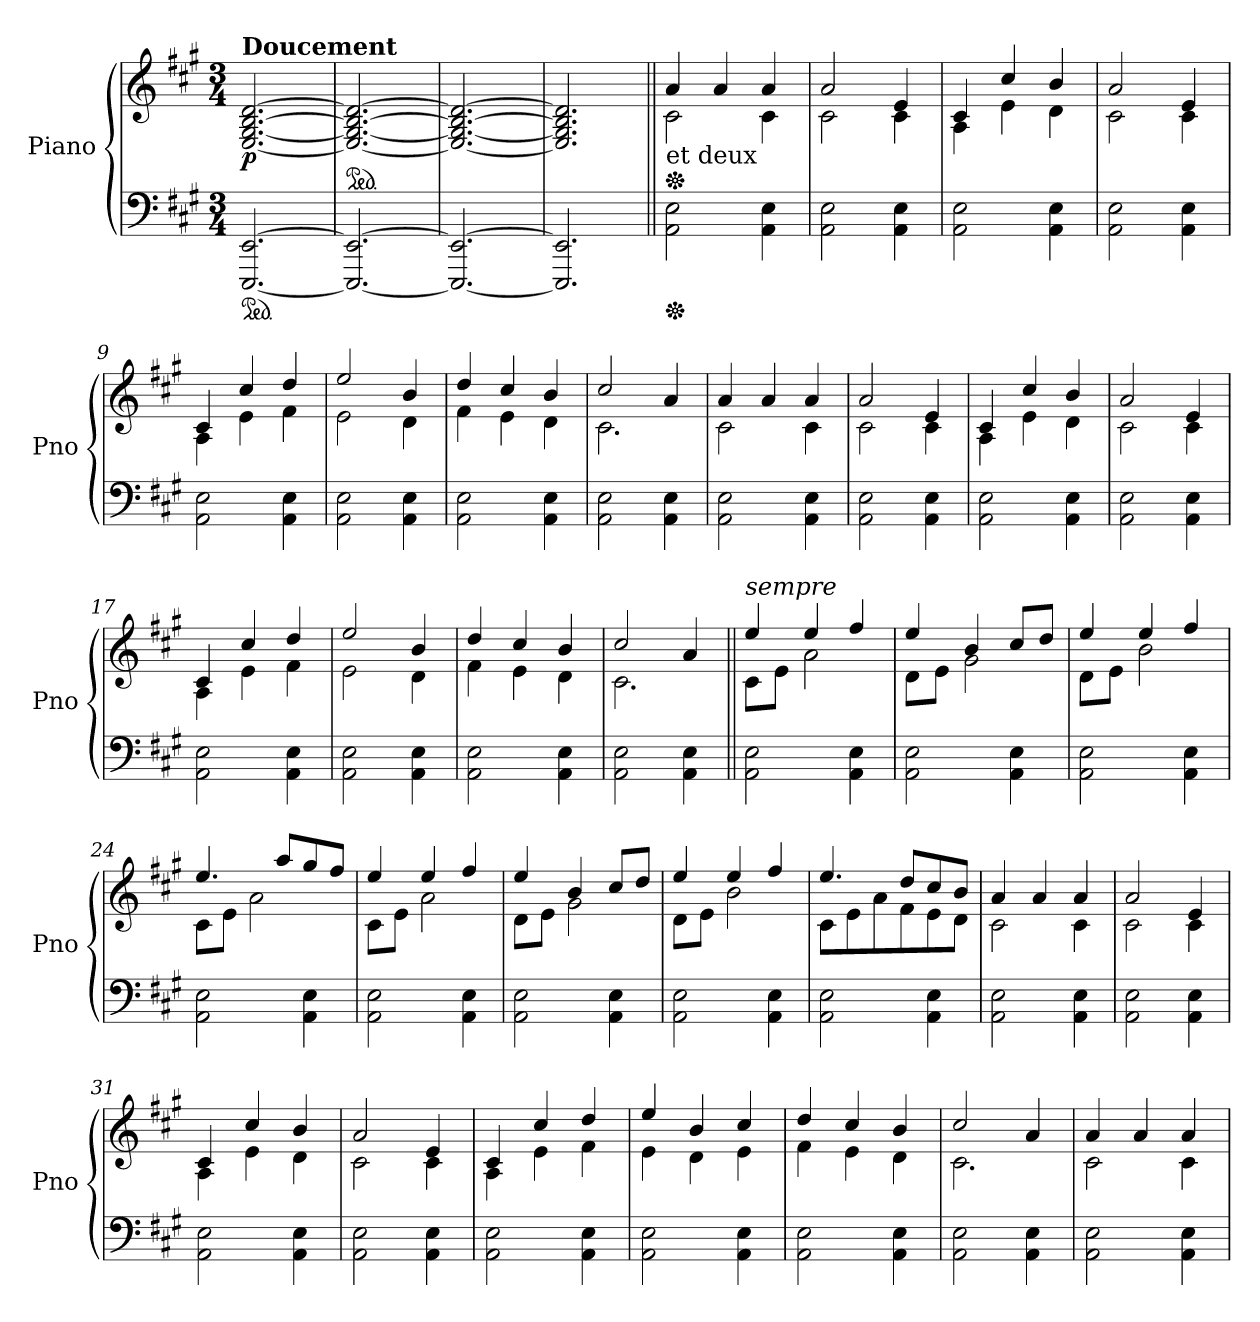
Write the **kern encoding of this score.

**kern	**kern	**dynam
*part1	*part1	*part1
*staff2	*staff1	*staff1/2
*I"Piano	*	*
*I'Pno	*	*
*clefF4	*clefG2	*
*k[f#c#g#]	*k[f#c#g#]	*
*M3/4	*M3/4	*
*ped	*	*
=1	=1	=1
!	!LO:TX:a:B:t=Doucement	!
!	!	!LO:DY:b
[2.EEE/ [2.EE/	[2.E/ [2.G#/ [2.B/ [2.d/	p
=2	=2	=2
*	*ped	*
2.EEE/_ 2.EE/_	2.E/_ 2.G#/_ 2.B/_ 2.d/_	.
=3	=3	=3
2.EEE/_ 2.EE/_	2.E/_ 2.G#/_ 2.B/_ 2.d/_	.
=4	=4	=4
2.EEE/] 2.EE/]	2.E/] 2.G#/] 2.B/] 2.d/]	.
=5||	=5||	=5||
*Xped	*	*
*	*Xped	*
*	*^	*
!	!LO:TX:b:t=et deux	!	!
2AA\ 2E\	4a/	2c#\	.
.	4a/	.	.
4AA\ 4E\	4a/	4c#\	.
=6	=6	=6	=6
2AA\ 2E\	2a/	2c#\	.
4AA\ 4E\	4e/	4c#\	.
=7	=7	=7	=7
2AA\ 2E\	4c#/	4A\	.
.	4cc#/	4e\	.
4AA\ 4E\	4b/	4d\	.
!!LO:LB:g=z	!!
=8	=8	=8	=8
2AA\ 2E\	2a/	2c#\	.
4AA\ 4E\	4e/	4c#\	.
=9	=9	=9	=9
2AA\ 2E\	4c#/	4A\	.
.	4cc#/	4e\	.
4AA\ 4E\	4dd/	4f#\	.
=10	=10	=10	=10
2AA\ 2E\	2ee/	2e\	.
4AA\ 4E\	4b/	4d\	.
=11	=11	=11	=11
2AA\ 2E\	4dd/	4f#\	.
.	4cc#/	4e\	.
4AA\ 4E\	4b/	4d\	.
=12	=12	=12	=12
2AA\ 2E\	2cc#/	2.c#\	.
4AA\ 4E\	4a/	.	.
=13	=13	=13	=13
2AA\ 2E\	4a/	2c#\	.
.	4a/	.	.
4AA\ 4E\	4a/	4c#\	.
=14	=14	=14	=14
2AA\ 2E\	2a/	2c#\	.
4AA\ 4E\	4e/	4c#\	.
=15	=15	=15	=15
2AA\ 2E\	4c#/	4A\	.
.	4cc#/	4e\	.
4AA\ 4E\	4b/	4d\	.
=16	=16	=16	=16
2AA\ 2E\	2a/	2c#\	.
4AA\ 4E\	4e/	4c#\	.
!!LO:LB:g=z	!!
=17	=17	=17	=17
2AA\ 2E\	4c#/	4A\	.
.	4cc#/	4e\	.
4AA\ 4E\	4dd/	4f#\	.
=18	=18	=18	=18
2AA\ 2E\	2ee/	2e\	.
4AA\ 4E\	4b/	4d\	.
=19	=19	=19	=19
2AA\ 2E\	4dd/	4f#\	.
.	4cc#/	4e\	.
4AA\ 4E\	4b/	4d\	.
=20	=20	=20	=20
2AA\ 2E\	2cc#/	2.c#\	.
4AA\ 4E\	4a/	.	.
=21||	=21||	=21||	=21||
!	!LO:TX:a:i:t=sempre	!	!
2AA\ 2E\	4ee/	8c#\L	.
.	.	8e\J	.
.	4ee/	2a\	.
4AA\ 4E\	4ff#/	.	.
=22	=22	=22	=22
2AA\ 2E\	4ee/	8d\L	.
.	.	8e\J	.
.	4b/	2g#\	.
4AA\ 4E\	8cc#/L	.	.
.	8dd/J	.	.
=23	=23	=23	=23
2AA\ 2E\	4ee/	8d\L	.
.	.	8e\J	.
.	4ee/	2b\	.
4AA\ 4E\	4ff#/	.	.
!!LO:LB:g=z	!!
=24	=24	=24	=24
2AA\ 2E\	4.ee/	8c#\L	.
.	.	8e\J	.
.	.	2a\	.
.	8aa/L	.	.
4AA\ 4E\	8gg#/	.	.
.	8ff#/J	.	.
=25	=25	=25	=25
2AA\ 2E\	4ee/	8c#\L	.
.	.	8e\J	.
.	4ee/	2a\	.
4AA\ 4E\	4ff#/	.	.
=26	=26	=26	=26
2AA\ 2E\	4ee/	8d\L	.
.	.	8e\J	.
.	4b/	2g#\	.
4AA\ 4E\	8cc#/L	.	.
.	8dd/J	.	.
=27	=27	=27	=27
2AA\ 2E\	4ee/	8d\L	.
.	.	8e\J	.
.	4ee/	2b\	.
4AA\ 4E\	4ff#/	.	.
=28	=28	=28	=28
2AA\ 2E\	4.ee/	8c#\L	.
.	.	8e\	.
.	.	8a\	.
.	8dd/L	8f#\	.
4AA\ 4E\	8cc#/	8e\	.
.	8b/J	8d\J	.
=29	=29	=29	=29
2AA\ 2E\	4a/	2c#\	.
.	4a/	.	.
4AA\ 4E\	4a/	4c#\	.
=30	=30	=30	=30
2AA\ 2E\	2a/	2c#\	.
4AA\ 4E\	4e/	4c#\	.
!!LO:LB:g=z	!!
=31	=31	=31	=31
2AA\ 2E\	4c#/	4A\	.
.	4cc#/	4e\	.
4AA\ 4E\	4b/	4d\	.
=32	=32	=32	=32
2AA\ 2E\	2a/	2c#\	.
4AA\ 4E\	4e/	4c#\	.
=33	=33	=33	=33
2AA\ 2E\	4c#/	4A\	.
.	4cc#/	4e\	.
4AA\ 4E\	4dd/	4f#\	.
=34	=34	=34	=34
2AA\ 2E\	4ee/	4e\	.
.	4b/	4d\	.
4AA\ 4E\	4cc#/	4e\	.
=35	=35	=35	=35
2AA\ 2E\	4dd/	4f#\	.
.	4cc#/	4e\	.
4AA\ 4E\	4b/	4d\	.
=36	=36	=36	=36
2AA\ 2E\	2cc#/	2.c#\	.
4AA\ 4E\	4a/	.	.
=37	=37	=37	=37
2AA\ 2E\	4a/	2c#\	.
.	4a/	.	.
4AA\ 4E\	4a/	4c#\	.
*	*v	*v	*
=	=	=
*-	*-	*-
